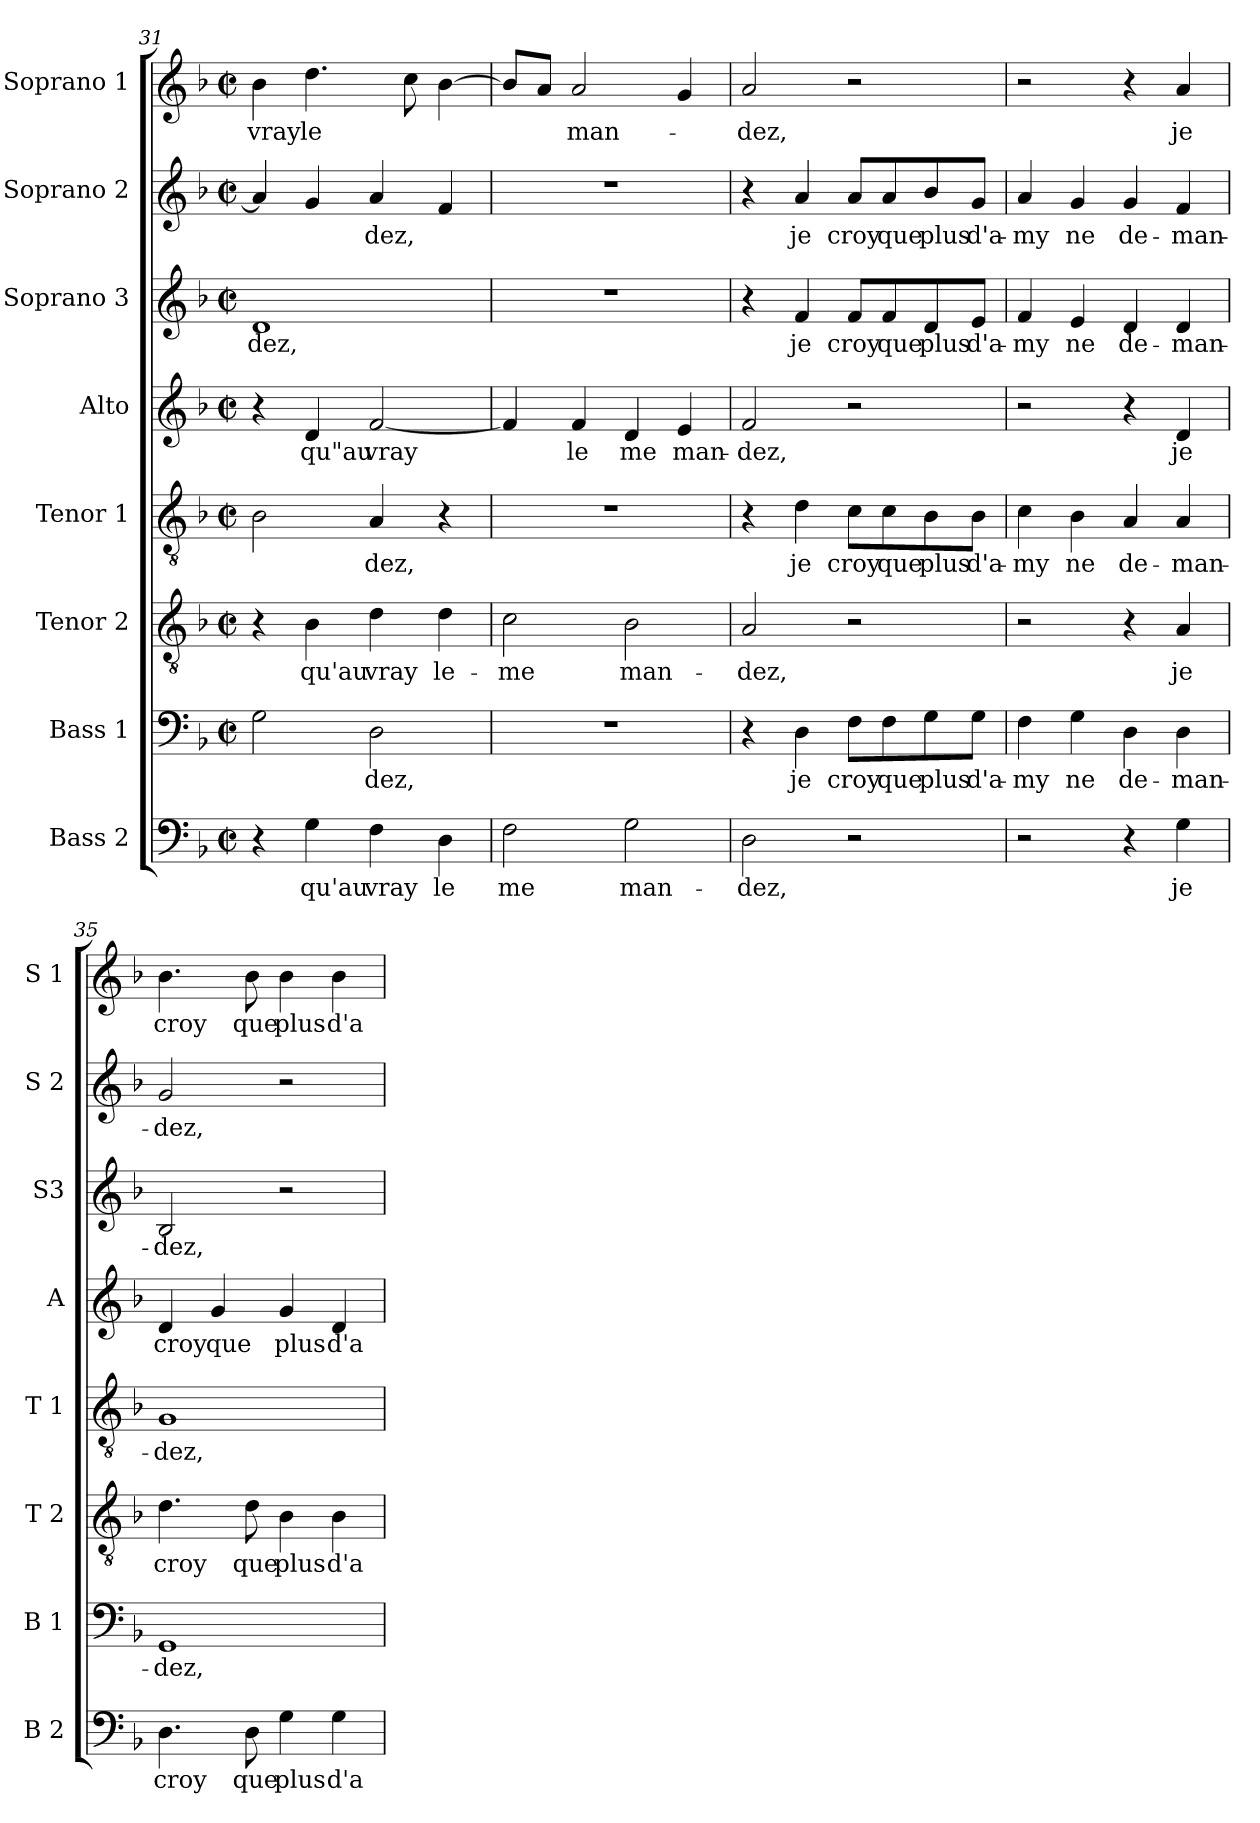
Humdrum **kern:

**kern	**text	**kern	**text	**kern	**text	**kern	**text	**kern	**text	**kern	**text	**kern	**text	**kern	**text
*part8	*part8	*part7	*part7	*part6	*part6	*part5	*part5	*part4	*part4	*part3	*part3	*part2	*part2	*part1	*part1
*staff8	*staff8	*staff7	*staff7	*staff6	*staff6	*staff5	*staff5	*staff4	*staff4	*staff3	*staff3	*staff2	*staff2	*staff1	*staff1
*I"Bass 2	*	*I"Bass 1	*	*I"Tenor 2	*	*I"Tenor 1	*	*I"Alto	*	*I"Soprano 3	*	*I"Soprano 2	*	*I"Soprano 1	*
*I'B 2	*	*I'B 1	*	*I'T 2	*	*I'T 1	*	*I'A	*	*I'S3	*	*I'S 2	*	*I'S 1	*
!!LO:PB:g=z
*clefF4	*	*clefF4	*	*clefGv2	*	*clefGv2	*	*clefG2	*	*clefG2	*	*clefG2	*	*clefG2	*
*k[b-]	*	*k[b-]	*	*k[b-]	*	*k[b-]	*	*k[b-]	*	*k[b-]	*	*k[b-]	*	*k[b-]	*
*F:	*	*F:	*	*F:	*	*F:	*	*F:	*	*F:	*	*F:	*	*F:	*
*M2/2	*	*M2/2	*	*M2/2	*	*M2/2	*	*M2/2	*	*M2/2	*	*M2/2	*	*M2/2	*
*met(c|)	*	*met(c|)	*	*met(c|)	*	*met(c|)	*	*met(c|)	*	*met(c|)	*	*met(c|)	*	*met(c|)	*
=31	=31	=31	=31	=31	=31	=31	=31	=31	=31	=31	=31	=31	=31	=31	=31
4r	.	2G\	.	4r	.	2B-\	.	4r	.	1d	-dez,	4a/]	.	4b-\	vray
4G\	qu'au	.	.	4B-\	qu'au	.	.	4d/	qu"au	.	.	4g/	.	4.dd\	le
4F\	vray	2D\	-dez,	4d\	vray	4A/	-dez,	[2f/	vray	.	.	4a/	-dez,	.	.
.	.	.	.	.	.	.	.	.	.	.	.	.	.	8cc\	.
4D\	le	.	.	4d\	le-	4r	.	.	.	.	.	4f/	.	[4b-\	.
=32	=32	=32	=32	=32	=32	=32	=32	=32	=32	=32	=32	=32	=32	=32	=32
2F\	me	1r	.	2c\	-me	1r	.	4f/]	.	1r	.	1r	.	8b-/L]	.
.	.	.	.	.	.	.	.	.	.	.	.	.	.	8a/J	.
.	.	.	.	.	.	.	.	4f/	le	.	.	.	.	2a/	man-
2G\	man-	.	.	2B-\	man-	.	.	4d/	me	.	.	.	.	.	.
.	.	.	.	.	.	.	.	4e/	man-	.	.	.	.	4g/	.
=33	=33	=33	=33	=33	=33	=33	=33	=33	=33	=33	=33	=33	=33	=33	=33
2D\	-dez,	4r	.	2A/	-dez,	4r	.	2f/	-dez,	4r	.	4r	.	2a/	-dez,
.	.	4D\	je	.	.	4d\	je	.	.	4f/	je	4a/	je	.	.
2r	.	8F\L	croy	2r	.	8c\L	croy	2r	.	8f/L	croy	8a/L	croy	2r	.
.	.	8F\	que	.	.	8c\	que	.	.	8f/	que	8a/	que	.	.
.	.	8G\	plus	.	.	8B-\	plus	.	.	8d/	plus	8b-/	plus	.	.
.	.	8G\J	d'a-	.	.	8B-\J	d'a-	.	.	8e/J	d'a-	8g/J	d'a-	.	.
=34	=34	=34	=34	=34	=34	=34	=34	=34	=34	=34	=34	=34	=34	=34	=34
2r	.	4F\	-my	2r	.	4c\	-my	2r	.	4f/	-my	4a/	-my	2r	.
.	.	4G\	ne	.	.	4B-\	ne	.	.	4e/	ne	4g/	ne	.	.
4r	.	4D\	de-	4r	.	4A/	de-	4r	.	4d/	de-	4g/	de-	4r	.
4G\	je	4D\	-man-	4A/	je	4A/	-man-	4d/	je	4d/	-man-	4f/	-man-	4a/	je
=35	=35	=35	=35	=35	=35	=35	=35	=35	=35	=35	=35	=35	=35	=35	=35
4.D\	croy	1GG	-dez,	4.d\	croy	1G	-dez,	4d/	croy	2B-/	-dez,	2g/	-dez,	4.b-\	croy
.	.	.	.	.	.	.	.	4g/	que	.	.	.	.	.	.
8D\	que	.	.	8d\	que	.	.	.	.	.	.	.	.	8b-\	que
4G\	plus	.	.	4B-\	plus	.	.	4g/	plus	2r	.	2r	.	4b-\	plus
4G\	d'a-	.	.	4B-\	d'a-	.	.	4d/	d'a-	.	.	.	.	4b-\	d'a-
=	=	=	=	=	=	=	=	=	=	=	=	=	=	=	=
*-	*-	*-	*-	*-	*-	*-	*-	*-	*-	*-	*-	*-	*-	*-	*-
